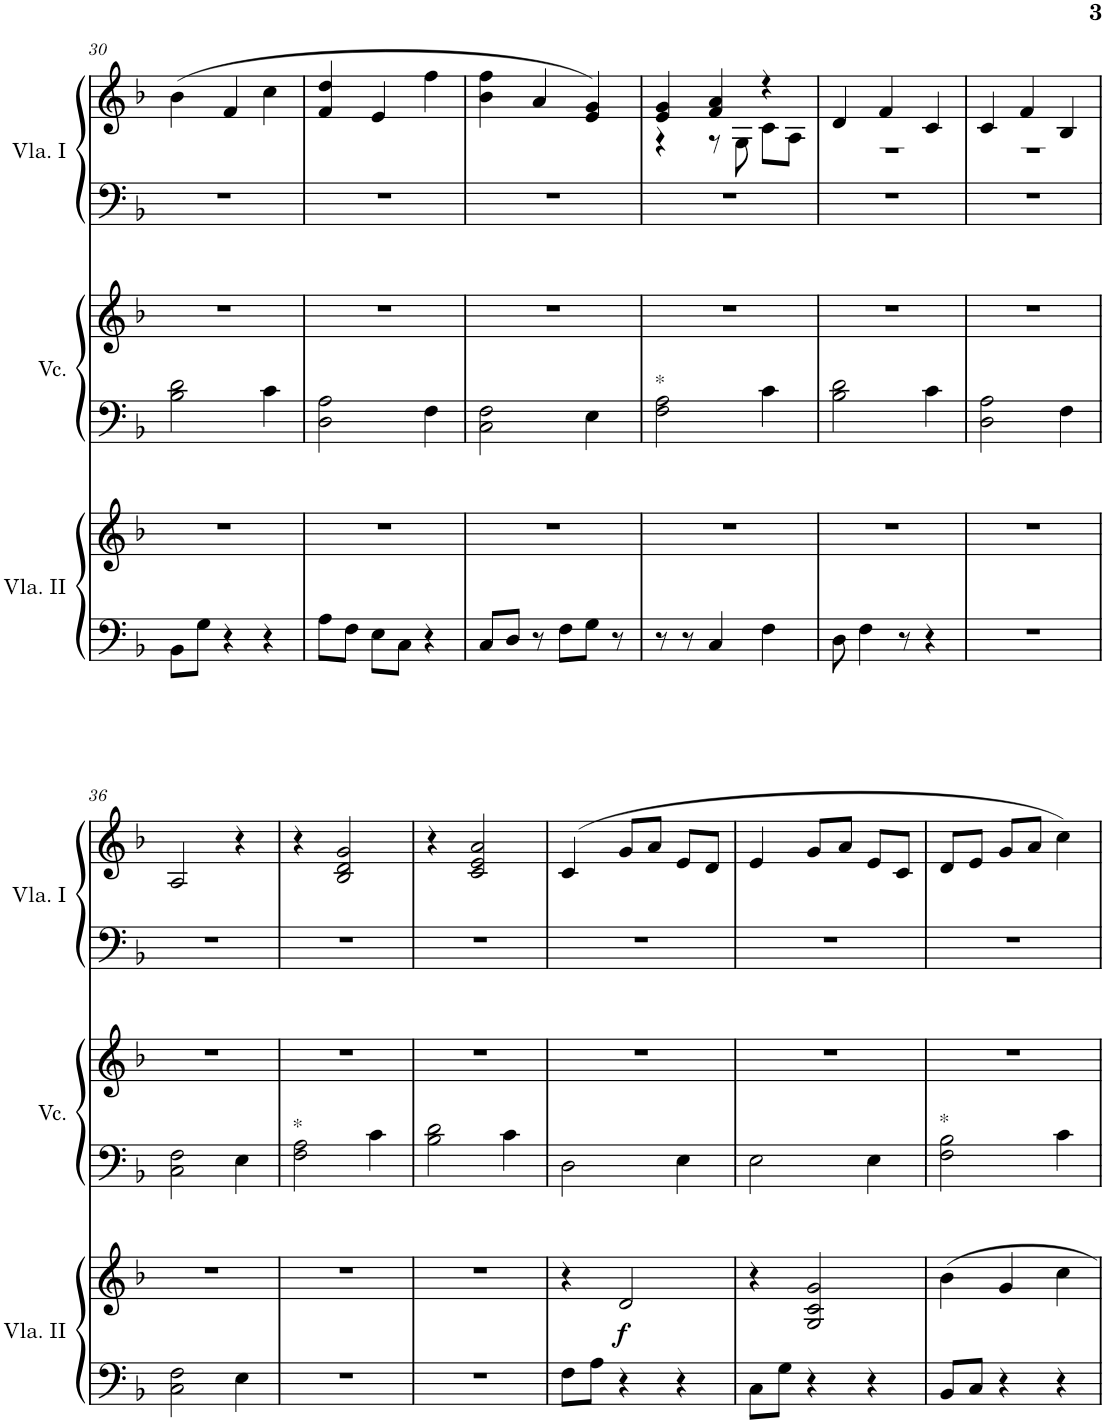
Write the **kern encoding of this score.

**kern	**kern	**dynam	**kern	**kern	**kern	**kern
*part3	*part3	*part3	*part2	*part2	*part1	*part1
*staff6	*staff5	*staff5/6	*staff4	*staff3	*staff2	*staff1
*I"Viola II	*	*	*I"Violoncello	*	*I"Viola I	*
*I'Vla. II	*	*	*I'Vc.	*	*I'Vla. I	*
!!LO:PB:g=z
*clefF4	*clefG2	*	*clefF4	*clefG2	*clefF4	*clefG2
*k[b-]	*k[b-]	*	*k[b-]	*k[b-]	*k[b-]	*k[b-]
*M3/4	*M3/4	*	*M3/4	*M3/4	*M3/4	*M3/4
=30	=30	=30	=30	=30	=30	=30
8BB-\L	2.r	.	2B-\ 2d\	2.r	2.r	(4b-\
8G\J	.	.	.	.	.	.
4r	.	.	.	.	.	4f/
4r	.	.	4c\	.	.	4cc\
=31	=31	=31	=31	=31	=31	=31
8A\L	2.r	.	2D\ 2A\	2.r	2.r	4f/ 4dd/
8F\J	.	.	.	.	.	.
8E\L	.	.	.	.	.	4e/
8C\J	.	.	.	.	.	.
4r	.	.	4F\	.	.	4ff\
=32	=32	=32	=32	=32	=32	=32
8C/L	2.r	.	2C\ 2F\	2.r	2.r	4b-\ 4ff\
8D/J	.	.	.	.	.	.
8r	.	.	.	.	.	4a/
8F\L	.	.	.	.	.	.
8G\J	.	.	4E\	.	.	4e/ 4g/)
8r	.	.	.	.	.	.
=33	=33	=33	=33	=33	=33	=33
*	*	*	*	*	*	*^
!	!	!	!LO:TX:a:t=*	!	!	!	!
8r	2.r	.	2F\ 2A\	2.r	2.r	4e/ 4g/	4r
8r	.	.	.	.	.	.	.
4C/	.	.	.	.	.	4f/ 4a/	8r
.	.	.	.	.	.	.	8G\
4F\	.	.	4c\	.	.	4r	8c\L
.	.	.	.	.	.	.	8A\J
=34	=34	=34	=34	=34	=34	=34	=34
8D\	2.r	.	2B-\ 2d\	2.r	2.r	4d/	2.r
4F\	.	.	.	.	.	.	.
.	.	.	.	.	.	4f/	.
8r	.	.	.	.	.	.	.
4r	.	.	4c\	.	.	4c/	.
=35	=35	=35	=35	=35	=35	=35	=35
2.r	2.r	.	2D\ 2A\	2.r	2.r	4c/	2.r
.	.	.	.	.	.	4f/	.
.	.	.	4F\	.	.	4B-/	.
*	*	*	*	*	*	*v	*v
!!LO:LB:g=z
=36	=36	=36	=36	=36	=36	=36
2C\ 2F\	2.r	.	2C\ 2F\	2.r	2.r	2A/
4E\	.	.	4E\	.	.	4r
=37	=37	=37	=37	=37	=37	=37
!	!	!	!LO:TX:a:t=*	!	!	!
2.r	2.r	.	2F\ 2A\	2.r	2.r	4r
.	.	.	.	.	.	2B-/ 2d/ 2g/
.	.	.	4c\	.	.	.
=38	=38	=38	=38	=38	=38	=38
2.r	2.r	.	2B-\ 2d\	2.r	2.r	4r
.	.	.	.	.	.	2c/ 2e/ 2a/
.	.	.	4c\	.	.	.
=39	=39	=39	=39	=39	=39	=39
8F\L	4r	.	2D\	2.r	2.r	(4c/
8A\J	.	.	.	.	.	.
!	!	!LO:DY:b	!	!	!	!
4r	2d/	f	.	.	.	8g/L
.	.	.	.	.	.	8a/J
4r	.	.	4E\	.	.	8e/L
.	.	.	.	.	.	8d/J
=40	=40	=40	=40	=40	=40	=40
8C\L	4r	.	2E\	2.r	2.r	4e/
8G\J	.	.	.	.	.	.
4r	2G/ 2c/ 2g/	.	.	.	.	8g/L
.	.	.	.	.	.	8a/J
4r	.	.	4E\	.	.	8e/L
.	.	.	.	.	.	8c/J
=41	=41	=41	=41	=41	=41	=41
!	!	!	!LO:TX:a:t=*	!	!	!
8BB-/L	4b-\	.	2F\ 2B-\	2.r	2.r	8d/L
8C/J	.	.	.	.	.	8e/J
4r	4g/	.	.	.	.	8g/L
.	.	.	.	.	.	8a/J
4r	4cc\	.	4c\	.	.	4cc\)
=	=	=	=	=	=	=
*-	*-	*-	*-	*-	*-	*-
